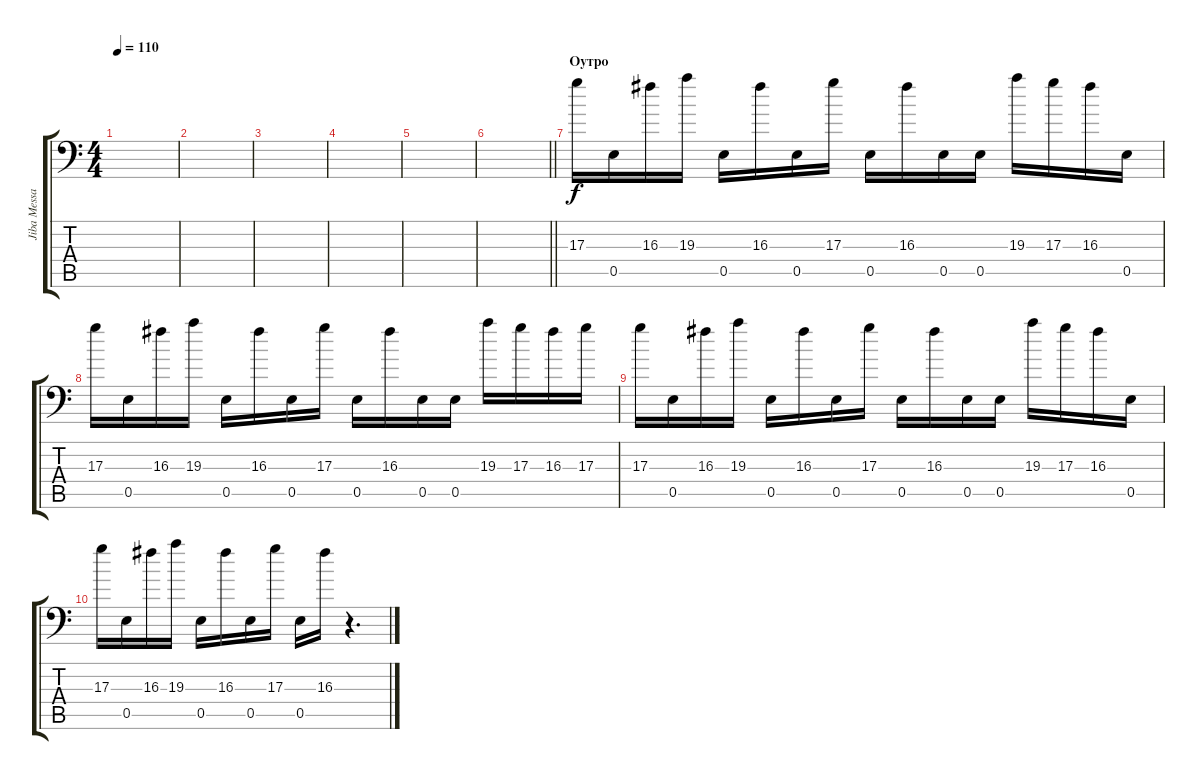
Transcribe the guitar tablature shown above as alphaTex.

\track ("Jiba Messa (Clean)" "Jiba Messa") {instrument electricguitarclean}
\staff {score tabs}
\tuning (B3 G3 D3 A2 E2 A1) {hide}
\ts (4 4)
\tempo 110
\clef f4
\ks c
|
|
|
|
|
\barLineRight lightlight
|
\section ("" "Оутро")
17.3.16 0.5.16 16.3.16 19.3.16 0.5.16 16.3.16 0.5.16 17.3.16 0.5.16 16.3.16 0.5.16 0.5.16 19.3.16 17.3.16 16.3.16 0.5.16 |
17.3.16 0.5.16 16.3.16 19.3.16 0.5.16 16.3.16 0.5.16 17.3.16 0.5.16 16.3.16 0.5.16 0.5.16 19.3.16 17.3.16 16.3.16 17.3.16 |
17.3.16 0.5.16 16.3.16 19.3.16 0.5.16 16.3.16 0.5.16 17.3.16 0.5.16 16.3.16 0.5.16 0.5.16 19.3.16 17.3.16 16.3.16 0.5.16 |
17.3.16 0.5.16 16.3.16 19.3.16 0.5.16 16.3.16 0.5.16 17.3.16 0.5.16 16.3.16 r.4{d}
